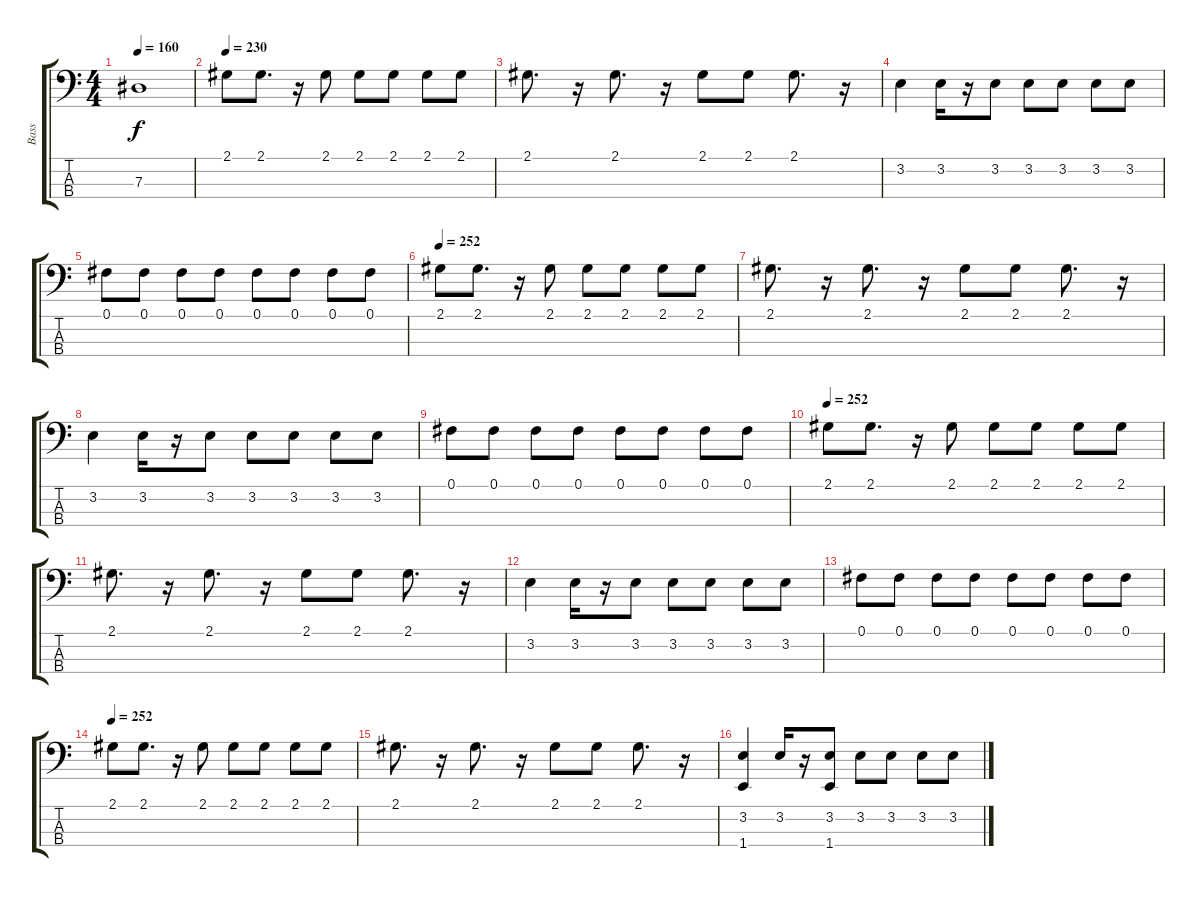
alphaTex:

\track ("Bass" "Bass") {instrument electricbassfinger}
\staff {score tabs}
\tuning (Gb2 Db2 Ab1 Eb1) {hide}
\ts (4 4)
\tempo 160
\clef f4
\ks c
7.3.1{dy f} |
\tempo 252
\tempo 230
2.1.8 2.1.8{d} r.16 2.1.8 2.1.8 2.1.8 2.1.8 2.1.8 |
2.1.8{d} r.16 2.1.8{d} r.16 2.1.8 2.1.8 2.1.8{d} r.16 |
3.2.4 3.2.16 r.16 3.2.8 3.2.8 3.2.8 3.2.8 3.2.8 |
0.1.8 0.1.8 0.1.8 0.1.8 0.1.8 0.1.8 0.1.8 0.1.8 |
\tempo 252
2.1.8 2.1.8{d} r.16 2.1.8 2.1.8 2.1.8 2.1.8 2.1.8 |
2.1.8{d} r.16 2.1.8{d} r.16 2.1.8 2.1.8 2.1.8{d} r.16 |
3.2.4 3.2.16 r.16 3.2.8 3.2.8 3.2.8 3.2.8 3.2.8 |
0.1.8 0.1.8 0.1.8 0.1.8 0.1.8 0.1.8 0.1.8 0.1.8 |
\tempo 252
2.1.8 2.1.8{d} r.16 2.1.8 2.1.8 2.1.8 2.1.8 2.1.8 |
2.1.8{d} r.16 2.1.8{d} r.16 2.1.8 2.1.8 2.1.8{d} r.16 |
3.2.4 3.2.16 r.16 3.2.8 3.2.8 3.2.8 3.2.8 3.2.8 |
0.1.8 0.1.8 0.1.8 0.1.8 0.1.8 0.1.8 0.1.8 0.1.8 |
\tempo 252
2.1.8 2.1.8{d} r.16 2.1.8 2.1.8 2.1.8 2.1.8 2.1.8 |
2.1.8{d} r.16 2.1.8{d} r.16 2.1.8 2.1.8 2.1.8{d} r.16 |
(3.2 1.4).4 3.2.16 r.16 (3.2 1.4).8 3.2.8 3.2.8 3.2.8 3.2.8
